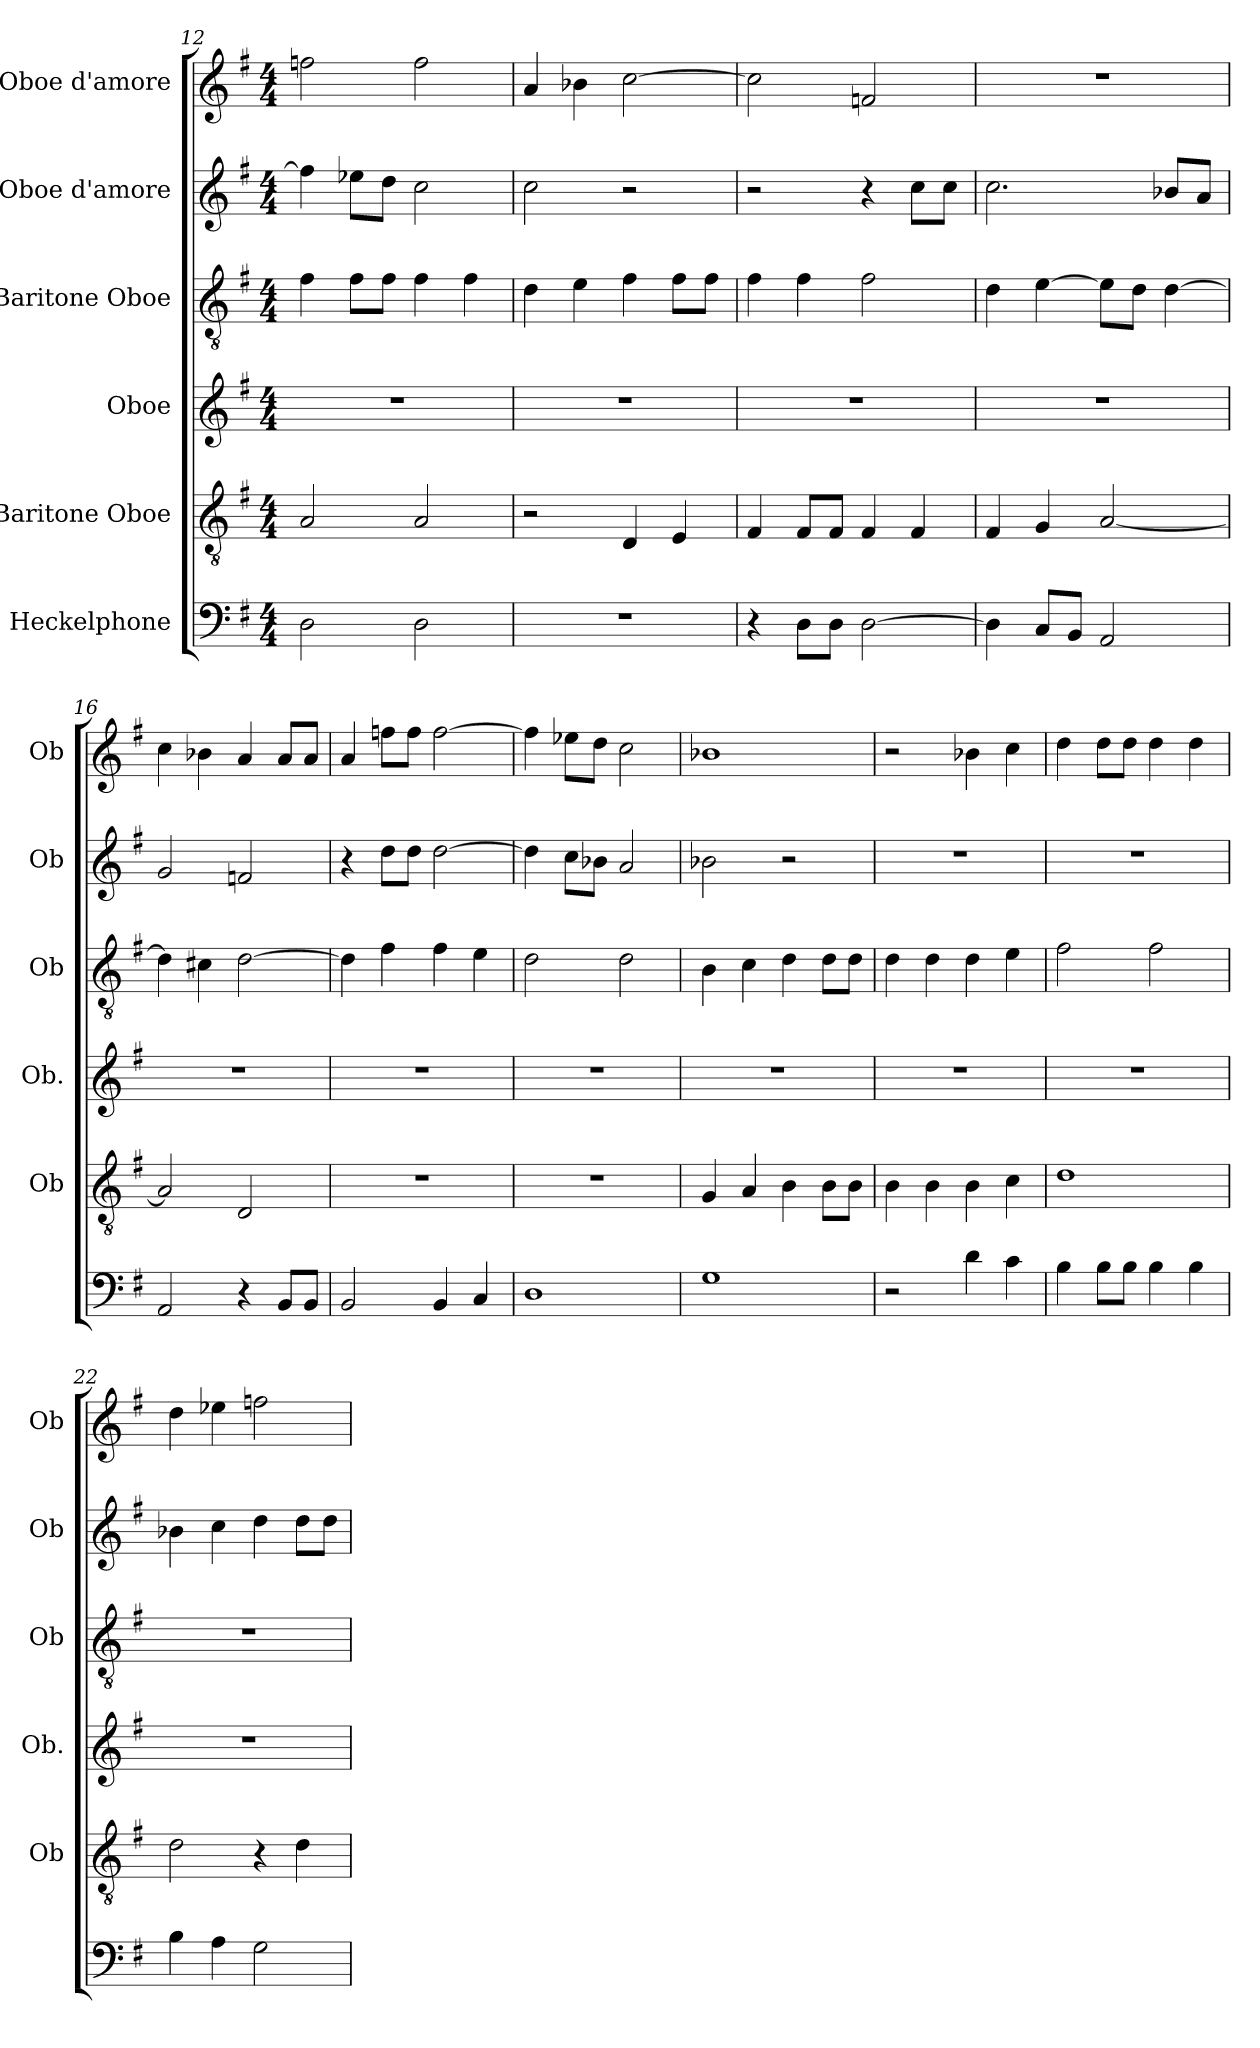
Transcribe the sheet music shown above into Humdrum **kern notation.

**kern	**kern	**kern	**kern	**kern	**kern
*part6	*part5	*part4	*part3	*part2	*part1
*staff6	*staff5	*staff4	*staff3	*staff2	*staff1
*I"Heckelphone	*I"Baritone Oboe	*I"Oboe	*I"Baritone Oboe	*I"Oboe d'amore	*I"Oboe d'amore
*	*I'Ob	*I'Ob.	*I'Ob	*I'Ob	*I'Ob
*clefF4	*clefGv2	*clefG2	*clefGv2	*clefG2	*clefG2
*	*	*	*	*ITrd2c3	*ITrd2c3
*k[f#]	*k[f#]	*k[f#]	*k[f#]	*k[f#c#g#d#]	*k[f#c#g#d#]
*M4/4	*M4/4	*M4/4	*M4/4	*M4/4	*M4/4
=12	=12	=12	=12	=12	=12
2D\	2A/	1r	4f#\	4dd\]	2ddn\
.	.	.	8f#\L	8ccn\L	.
.	.	.	8f#\J	8b\J	.
2D\	2A/	.	4f#\	2a\	2dd\
.	.	.	4f#\	.	.
=13	=13	=13	=13	=13	=13
1r	2r	1r	4d\	2a\	4f#/
.	.	.	4e\	.	4gn\
.	4D/	.	4f#\	2r	[2a\
.	4E/	.	8f#\L	.	.
.	.	.	8f#\J	.	.
=14	=14	=14	=14	=14	=14
4r	4F#/	1r	4f#\	2r	2a\]
8D\L	8F#/L	.	4f#\	.	.
8D\J	8F#/J	.	.	.	.
[2D\	4F#/	.	2f#\	4r	2dn/
.	4F#/	.	.	8a\L	.
.	.	.	.	8a\J	.
=15	=15	=15	=15	=15	=15
4D\]	4F#/	1r	4d\	2.a\	1r
8C/L	4G/	.	[4e\	.	.
8BB/J	.	.	.	.	.
2AA/	[2A/	.	8e\L]	.	.
.	.	.	8d\J	.	.
.	.	.	[4d\	8gn/L	.
.	.	.	.	8f#/J	.
=16	=16	=16	=16	=16	=16
2AA/	2A/]	1r	4d\]	2e/	4a\
.	.	.	4c#X\	.	4gn\
4r	2D/	.	[2d\	2dn/	4f#/
8BB/L	.	.	.	.	8f#/L
8BB/J	.	.	.	.	8f#/J
=17	=17	=17	=17	=17	=17
2BB/	1r	1r	4d\]	4r	4f#/
.	.	.	4f#\	8b\L	8ddn\L
.	.	.	.	8b\J	8dd\J
4BB/	.	.	4f#\	[2b\	[2dd\
4C/	.	.	4e\	.	.
=18	=18	=18	=18	=18	=18
1D	1r	1r	2d\	4b\]	4dd\]
.	.	.	.	8a\L	8ccn\L
.	.	.	.	8gn\J	8b\J
.	.	.	2d\	2f#/	2a\
!!LO:LB:g=z
=19	=19	=19	=19	=19	=19
1G	4G/	1r	4B\	2gn\	1gn
.	4A/	.	4c\	.	.
.	4B\	.	4d\	2r	.
.	8B\L	.	8d\L	.	.
.	8B\J	.	8d\J	.	.
=20	=20	=20	=20	=20	=20
2r	4B\	1r	4d\	1r	2r
.	4B\	.	4d\	.	.
4d\	4B\	.	4d\	.	4gn\
4c\	4c\	.	4e\	.	4a\
=21	=21	=21	=21	=21	=21
4B\	1d	1r	2f#\	1r	4b\
8B\L	.	.	.	.	8b\L
8B\J	.	.	.	.	8b\J
4B\	.	.	2f#\	.	4b\
4B\	.	.	.	.	4b\
=22	=22	=22	=22	=22	=22
4B\	2d\	1r	1r	4gn\	4b\
4A\	.	.	.	4a\	4ccn\
2G\	4r	.	.	4b\	2ddn\
.	4d\	.	.	8b\L	.
.	.	.	.	8b\J	.
=	=	=	=	=	=
*-	*-	*-	*-	*-	*-
